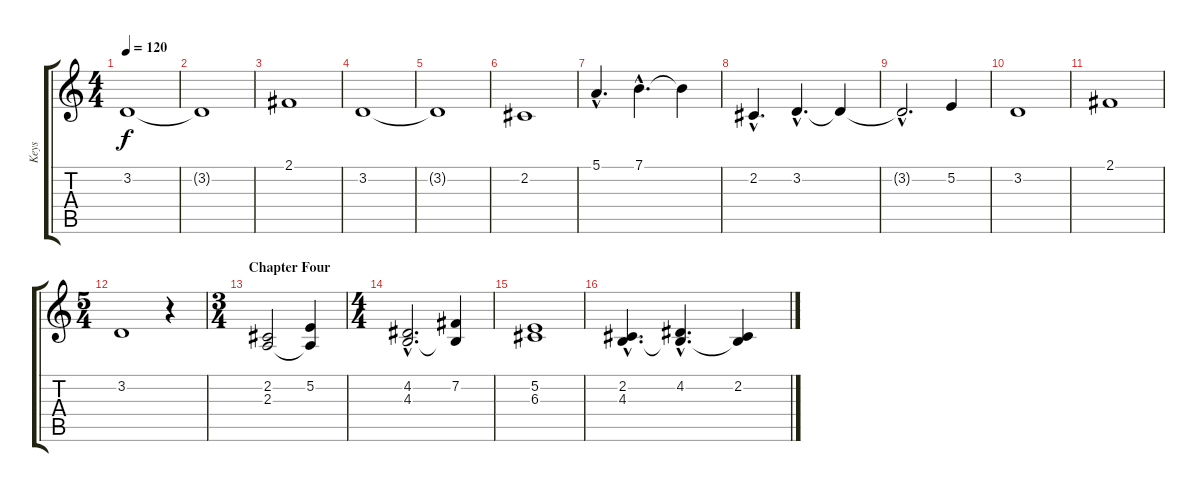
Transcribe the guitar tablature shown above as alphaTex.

\track ("Keys" "Keys") {instrument synthstrings1}
\staff {score tabs}
\tuning (E4 B3 G3 D3 A2 E2) {hide}
\ts (4 4)
\tempo 120
\clef g2
\ks c
3.2{t}.1{dy f} |
3.2{t}.1 |
2.1.1 |
3.2.1 |
3.2{t}.1 |
2.2.1 |
5.1{hac}.4{d} 7.1{hac}.4{d} 7.1{t}.4 |
2.2{hac}.4{d} 3.2{hac}.4{d} 3.2{t}.4 |
3.2{hac t}.2{d} 5.2.4 |
3.2.1 |
2.1.1 |
\ts (5 4)
3.2.1 r.4 |
\ts (3 4)
\section ("" "Chapter Four")
(2.2 2.3).2 (5.2 2.3{t}).4 |
\ts (4 4)
(4.2{hac} 4.3{hac}).2{d} (7.2 4.3{t}).4 |
(5.2 6.3).1 |
(2.2{hac} 4.3{hac}).4{d} (4.2{hac} 4.3{hac t}).4{d} (2.2 4.3{t}).4
